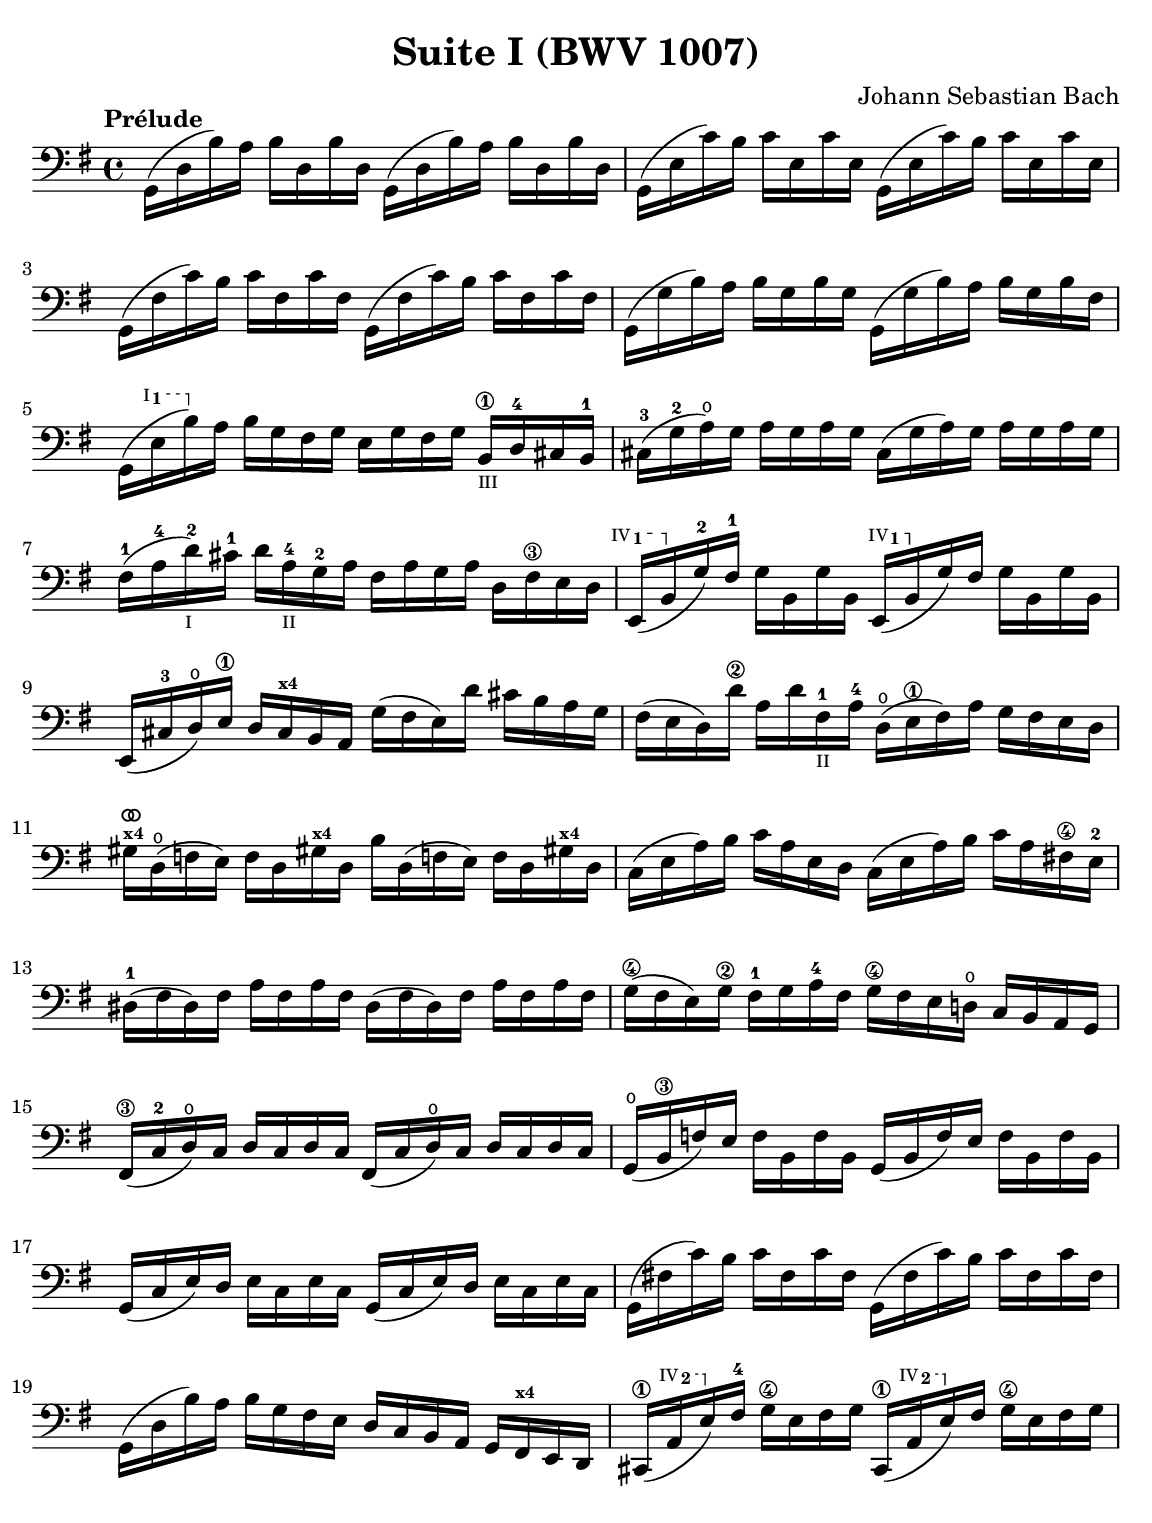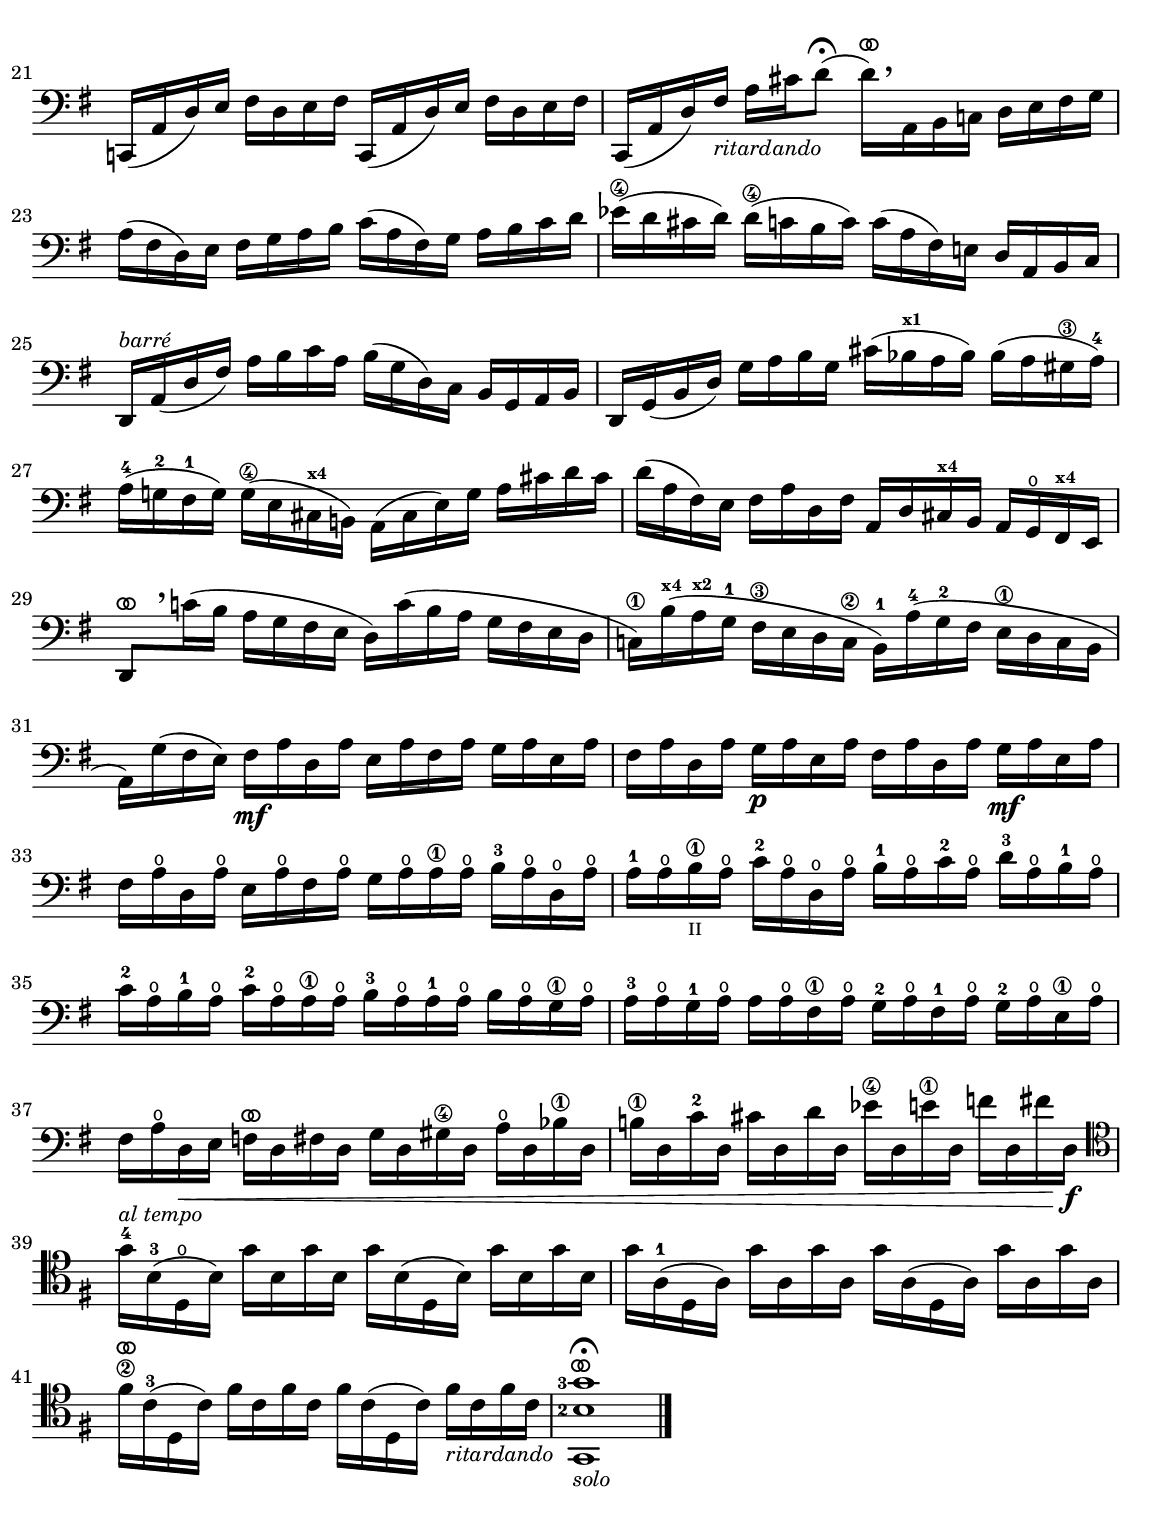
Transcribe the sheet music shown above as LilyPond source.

#(set-global-staff-size 21)

\version "2.24.0"

\header {
  title = "Suite I (BWV 1007)"
  composer = "Johann Sebastian Bach"
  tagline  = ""
}

\language "italiano"

% iPad Pro 12.9

\paper {
  paper-width  = 195\mm
  paper-height = 260\mm
  indent = #0
  page-count = #2
  line-width = #184
  print-page-number = ##f
  ragged-last-bottom = ##t
  ragged-bottom = ##f
  ragged-last = ##t
}

% \phrasingSlurDashed
% \SlurDashed
% \slurSolid

allongerUne = \markup {
  \center-column {
    \combine
    \draw-line #'(-2 . 0)
    \arrow-head #X #RIGHT ##f
  }
}

ringsps = #"
  0.15 setlinewidth
  0.9 0.6 moveto
  0.4 0.6 0.5 0 361 arc
  stroke
  1.0 0.6 0.5 0 361 arc
  stroke
  "

vibrato = \markup {
  \with-dimensions #'(-0.2 . 1.6) #'(0 . 1.2)
  \postscript #ringsps
}

startModernBarre =
#(define-event-function (fretnum partial)
   (number? number?)
    #{
      \tweak bound-details.left.text
        \markup
          \teeny \concat {
          #(format #f "~@r" fretnum)
          \hspace #.2
          \lower #.3 \small \bold \fontsize #-2 #(number->string partial)
          \hspace #.5
        }
      \tweak font-size -1
      \tweak font-shape #'upright
      \tweak style #'dashed-line
      \tweak dash-fraction #0.3
      \tweak dash-period #1
      \tweak bound-details.left.stencil-align-dir-y #0.35
      \tweak bound-details.left.padding 2.5 % was 0.25
      \tweak bound-details.left.attach-dir -1
      \tweak bound-details.left-broken.text ##f
      \tweak bound-details.left-broken.attach-dir -1
      %% adjust the numeric values to fit your needs:
      \tweak bound-details.left-broken.padding 0.5 %% was 1.5
      \tweak bound-details.right-broken.padding 0
      \tweak bound-details.right.padding 0.25
      \tweak bound-details.right.attach-dir 2
      \tweak bound-details.right-broken.text ##f
      \tweak bound-details.right.text
        \markup
          \with-dimensions #'(0 . 0) #'(-.3 . 0) %% was (0 . -1)
          \draw-line #'(0 . -1)
      \startTextSpan
   #})

stopBarre = \stopTextSpan

\score {
  \new Staff {
    \set fingeringOrientations = #'(left)
    \override Hairpin.to-barline = ##f
    \override BreathingSign.text = \markup {
      \translate #'(-1.75 . 1.6)
      \musicglyph "scripts.rcomma"
    }

    \tempo "Prélude"
    \time 4/4
    \key sol \major
    \clef "bass"

    | sol,16( re16 si16)   la16 si16  re16  si16  re16
      sol,16( re16 si16)   la16 si16  re16  si16  re16
    | sol,16( mi16 do'16)  si16 do'16 mi16  do'16 mi16
      sol,16( mi16 do'16)  si16 do'16 mi16  do'16 mi16
    | sol,16( fad16 do'16) si16 do'16 fad16 do'16 fad16
      sol,16( fad16 do'16) si16 do'16 fad16 do'16 fad16
    | sol,16( sol16 si16)  la16 si16  sol16 si16  sol16
      sol,16( sol16 si16)  la16 si16[ sol16 si16  fad16]
    | sol,16( \startModernBarre #1 #1 mi16 si16) \stopBarre
      la16 si16 sol16 fad16 sol16 mi16 sol16 fad16 sol16
      si,16\1_\markup{\teeny III} re16-4 dod16 si,16-1
    | dod16-3( sol16-2 la16)\open sol16
      la16 sol16 la16 sol16
      dod16( sol16 la16) sol16 la16 sol16 la16 sol16
    | fad16-1( la16-4 re'16-2_\markup{\teeny I}) dod'16-1
      re'16 la16-4_\markup{\teeny II} sol16-2 la16
      fad16 la16 sol16 la16 re16 fad16\3 mi16 re16
   %| NO BAR HERE OR ELSE \starModernBarre FAILS
      \startModernBarre #4 #1 mi,16( si,16 \stopBarre sol16-2) fad16-1
      sol16 si,16 sol16 si,16
      \startModernBarre #4 #1 mi,16( si,16 \stopBarre sol16) fad16 
      sol16 si,16 sol16 si,16
    | mi,16( dod16-3 re16)\open
      mi16\1 re16 dod16^\markup{\bold\teeny x4} si,16 la,16
      sol16( fad16 mi16) re'16 dod'16 si16 la16 sol16
    | fad16( mi16 re16) re'16\2 la16 re'16 fad16-1_\markup{\teeny II}
      la16-4 re16(\open mi16\1 fad16) la16 sol16 fad16 mi16 re16
    | sold16^\markup{\teeny\bold x4}^\vibrato re16(\open fa16 mi16)
      fa16 re16 sold!16^\markup{\bold\teeny x4}
      re16 si16 re16( fa!16 mi16) fa16
      re16 sold!16^\markup{\bold\teeny x4} re16
    | do16( mi16 la16) si16 do'16 la16 mi16 re16
      do16( mi16 la16) si16 do'16 la16 fad!16\4 mi16-2
    | red16-1( fad16 red16) fad16 la16 fad16 la16 fad16
      red16( fad16 red16) fad16 la16 fad16 la16 fad16
    | sol16(\4 fad16 mi16) sol16\2 fad16-1 sol16 la16-4 fad16
      sol16\4 fad16 mi16 re!16\open do16 si,16 la,16 sol,16
    | fad,16\3( do16-2 re16\open) do16 re16 do16 re16 do16
      fad,16( do16 re16\open) do16 re16 do16 re16 do16
    | sol,16(\open si,16\3 fa16) mi16 fa16 si,16 fa16 si,16
      sol,16_( si,16 fa16) mi16 fa16 si,16 fa16 si,16
    | sol,16( do16 mi16) re16 mi16 do16 mi16 do16
      sol,16( do16 mi16) re16 mi16 do16 mi16 do16
    | sol,16( fad!16 do'16) si16 do'16 fad16 do'16 fad16
      sol,16( fad16 do'16) si16 do'16 fad16 do'16 fad16
    | sol,16( re16 si16) la16 si16 sol16 fad16 mi16
      re16 do16 si,16 la,16 sol,16
      fad,16^\markup{\bold\teeny x4} mi,16 re,16
    | dod,16\1( \startModernBarre #4 #2 la,16 mi16) \stopBarre
      fad16-4 sol16\4 mi16 fad16 sol16
      dod,16\1( \startModernBarre #4 #2 la,16 mi16) \stopBarre
      fad16 sol16\4 mi16 fad16 sol16
    | do,!16( la,16 re16) mi16 fad16 re16 mi16 fad16
      do,16( la,16 re16) mi16 fad16 re16 mi16 fad16
    | do,16( la,16 re16) fad16_\markup{\small\italic "ritardando"}
      la16 dod'16 re'8\fermata(
      re'16)[^\vibrato \breathe la,16 si,16 do!16] re16 mi16 fad16 sol16
    | la16( fad16 re16) mi16 fad16 sol16 la16 si16
      do'16( la16 fad16) sol16 la16 si16 do'16 re'16
    | mib'16\4( re'16 dod'16 re'16)
      re'16\4( do'!16 si16 do'16)
      do'16( la16 fad16) mi!16 re16 la,16 si,16 do16
    | re,16^\markup{\small\italic barré} la,16( re16 fad16) la16 si16 do'16 la16
      si16( sol16 re16) do16 si,16 sol,16 la,16 si,16
    | re,16 sol,16( si,16 re16) sol16 la16
      si16 sol16 dod'16( 
      sib16^\markup{\bold\teeny x1} la16
      sib16) sib16( la16 sold16\3 la16)-4
    | la16-4( sol!16-2 fad16-1 sol16) sol16\4(
      mi16 dod16^\markup{\bold\teeny x4} si,!16)
      la,16( dod16 mi16) sol16 la16 dod'16 re'16 dod'16
    | re'16( la16 fad16) mi16 fad16 la16 re16
      fad16 la,16 re16 dod16^\markup{\bold\teeny x4} si,16
      la,16 sol,16\open fad,16^\markup{\bold\teeny x4} mi,16
    | \stemUp re,8[^\vibrato\breathe
      \stemDown do'!16( si16] \stemNeutral la16 sol16 fad16 mi16
      re16) do'16( si16 la16 sol16 fad16 mi16 re16
    | do!16\1) si16(^\markup{\bold\teeny x4}
      la16^\markup{\bold\teeny x2} sol16-1 fad16\3 mi16 re16 do16\2
      si,16-1) la16-4( sol16-2 fad16
      \stemDown mi16\1 re16 do16 si,16 \stemNeutral
    | la,16) sol16( fad16 mi16) fad16_\mf la16 re16 la16
      mi16 la16 fad16 la16 sol16 la16 mi16 la16
    | fad16 la16 re16 la16 sol16\p la16 mi16 la16
      fad16 la16 re16 la16 sol16\mf la16 mi16 la16
    | fad16 la16\open re16 la16\open mi16 la16\open fad16 la16\open
 %       <<{\skip 16 la16[ \skip 16 la16]}\\
 %         {sol16[ \skip 16 la16_\1] \skip 16}>>
 %       <<{\skip 16 la16[ \skip 16 la16]}\\
 %         {si16[ \skip 16 re16] \skip 16}>>
      sol16 la16\open la16\1 la16\open si16-3 la16\open re16\open la16\open
%      | <<{\skip 16 la1h6[ \skip 16 la16] \skip 16 la16[ \skip 16 la16]
%           \skip 16 la16[ \skip 16 la16] \skip 16 la16[ \skip 16 la16]}\\
%          {la16[ \skip 16 si16_\1] \skip 16 do'16[ \skip 16 re16] \skip 16
%           si16[ \skip 16 do'16] \skip 16 re'16[ \skip 16 si16] \skip16}>>
    | la16-1 la16\open si16\1_\markup{\teeny II} la16\open
      do'16-2 la16\open re16\open la16\open
      si16-1 la16\open do'16-2 la16\open re'16-3 la16\open si16-1 la16\open
 %     | <<{\skip 16 la16[ \skip 16 la16] \skip 16 la16[ \skip 16 la16]
 %          \skip 16 la16[ \skip 16 la16] \skip 16 la16[ \skip 16 la16]}\\
 %         {do'16[ \skip 16 si16] \skip 16 do'16[ \skip 16 la16_\1] \skip 16
 %          si16[ \skip 16 la16] \skip 16 si16[ \skip 16 sol16_\1] \skip 16}>>
    | do'16-2 la16\open si16-1 la16\open do'16-2 la16\open la16\1 la16\open
      si16-3 la16\open la16-1 la16\open si16 la16\open sol16\1 la16\open
 %     | <<{\skip 16 la16[ \skip 16 la16] \skip 16 la16[ \skip 16 la16]}\\
 %         {la16[ \skip 16 sol16] \skip 16 la16[ \skip 16 fad16_\1] \skip 16}>>
    | la16-3 la16\open sol16-1 la16\open la16 la16\open fad16\1 la16\open
      sol16-2 la16\open fad16-1 la16\open sol16-2 la16\open mi16\1 la16\open
    | fad16 la16\open re16\<
      mi16 fa!16^\vibrato re16 fad16 re16
      sol16 re16 sold16\4 re16 la16\open re16 sib16\1 re16
    | si!16\1 re16 do'16-2 re16 dod'16 re16 re'16 re16
      mib'16\4 re16 mi'!16\1 re16 fa'!16 re16 fad'16 re16\f\!
    | \clef "tenor"
      sol'16-4^\markup{\small\italic "al tempo"} si16(-3 re16\open si16) sol'16 si16 sol'16 si16
      sol'16 si16( re16 si16) sol'16 si16 sol'16 si16
    | sol'16 la16(-1 re16 la16) sol'16 la16 sol'16 la16
      sol'16 la16( re16 la16) sol'16 la16 sol'16 la16
    | fad'16\2^\vibrato do'16(-3 re16 do'16) fad'16 do'16 fad'16 do'16
      fad'16 do'16( re16 do'16)
      fad'16_\markup{\small\italic "ritardando"} do'16 fad'16 do'16
    | << sol,1_\markup{\small\italic "solo"} <si-2>1 <sol'-3>1^\vibrato\fermata>>

    \bar "|."
  }
}
